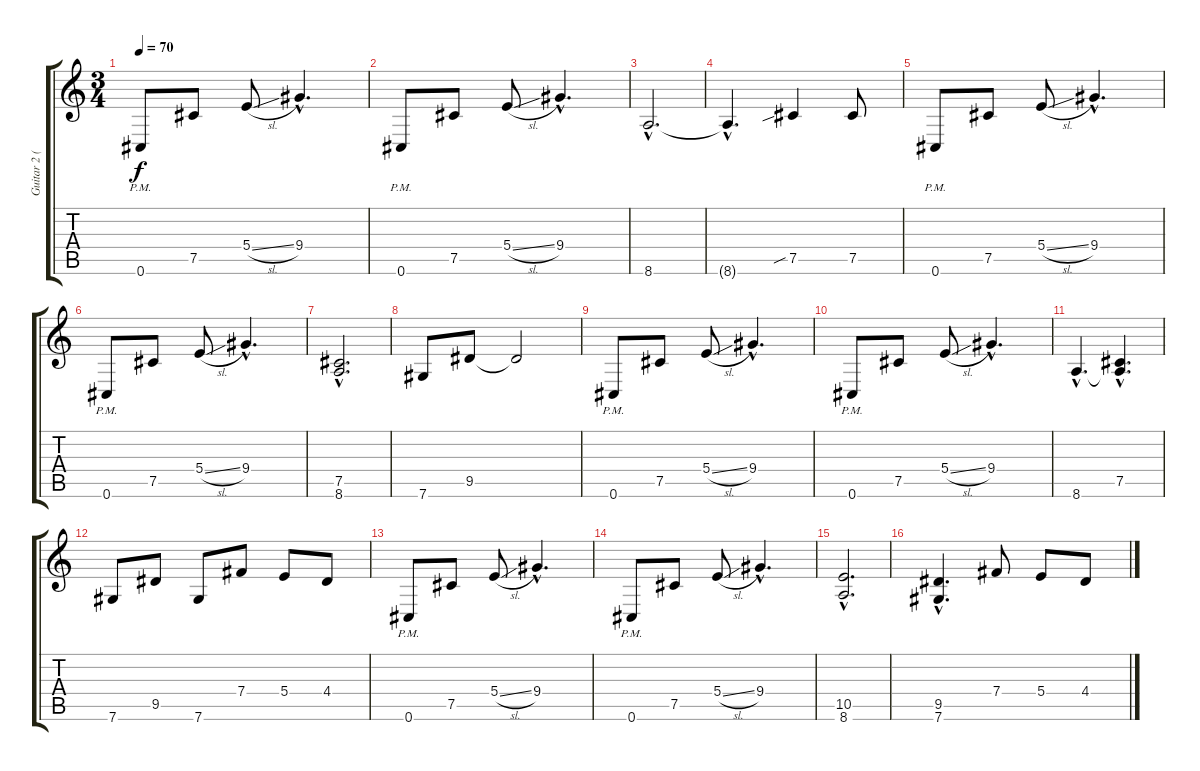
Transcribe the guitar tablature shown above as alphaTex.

\track ("Guitar 2 (Distortion)" "Guitar 2 (") {instrument distortionguitar}
\staff {score tabs}
\tuning (Db4 Ab3 E3 B2 Gb2 Db2) {hide}
\ts (3 4)
\tempo 70
\clef g2
\ks c
0.6{pm}.8{dy f} 7.5.8 5.4{sl}.8 9.4{hac}.4{d} |
0.6{pm}.8 7.5.8 5.4{sl}.8 9.4{hac}.4{d} |
8.6{hac}.2{d} |
8.6{hac t}.4{d} 7.5{sib}.4 7.5.8 |
0.6{pm}.8 7.5.8 5.4{sl}.8 9.4{hac}.4{d} |
0.6{pm}.8 7.5.8 5.4{sl}.8 9.4{hac}.4{d} |
(7.5{hac} 8.6{hac}).2{d} |
7.6.8 9.5.8 9.5{t}.2 |
0.6{pm}.8 7.5.8 5.4{sl}.8 9.4{hac}.4{d} |
0.6{pm}.8 7.5.8 5.4{sl}.8 9.4{hac}.4{d} |
8.6{hac}.4{d} (7.5{hac} 8.6{hac t}).4{d} |
7.6.8 9.5.8 7.6.8 7.4.8 5.4.8 4.4.8 |
0.6{pm}.8 7.5.8 5.4{sl}.8 9.4{hac}.4{d} |
0.6{pm}.8 7.5.8 5.4{sl}.8 9.4{hac}.4{d} |
(10.5{hac} 8.6{hac}).2{d} |
(9.5{hac} 7.6{hac}).4{d} 7.4.8 5.4.8 4.4.8
